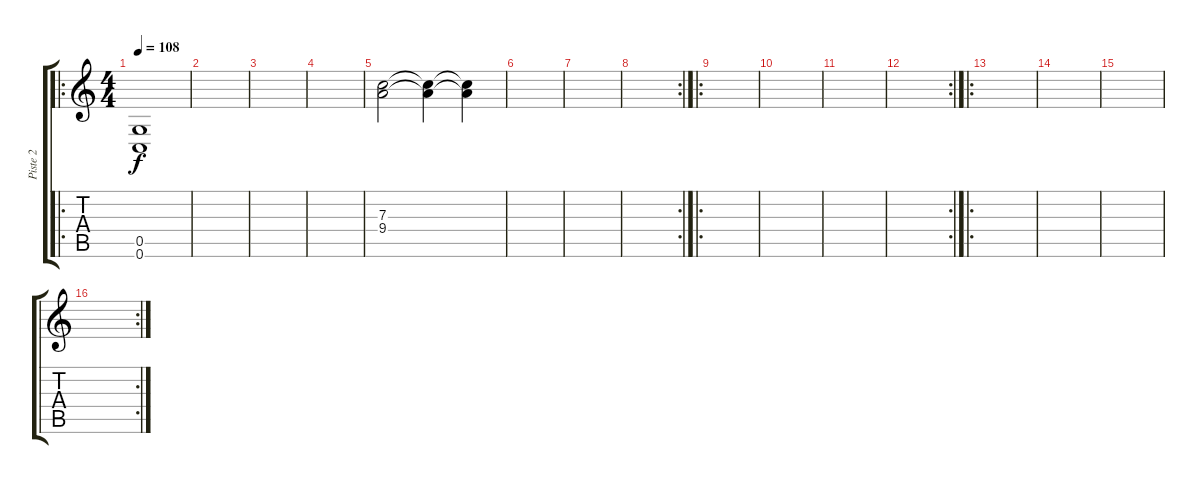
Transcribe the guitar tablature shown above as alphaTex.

\track ("Piste 2" "Piste 2") {instrument overdrivenguitar}
\staff {score tabs}
\tuning (D4 A3 F3 C3 G2 C2) {hide}
\ro
\ts (4 4)
\tempo 108
\clef g2
\ks c
(0.5 0.6).1{dy f instrument overdrivenguitar} |
|
|
|
(7.3 9.4).2{instrument overdrivenguitar} (7.3{t} 9.4{t}).4 (7.3{t} 9.4{t}).4 |
|
|
\rc 2
|
\ro
|
|
|
\rc 2
|
\ro
|
|
|
\rc 2
